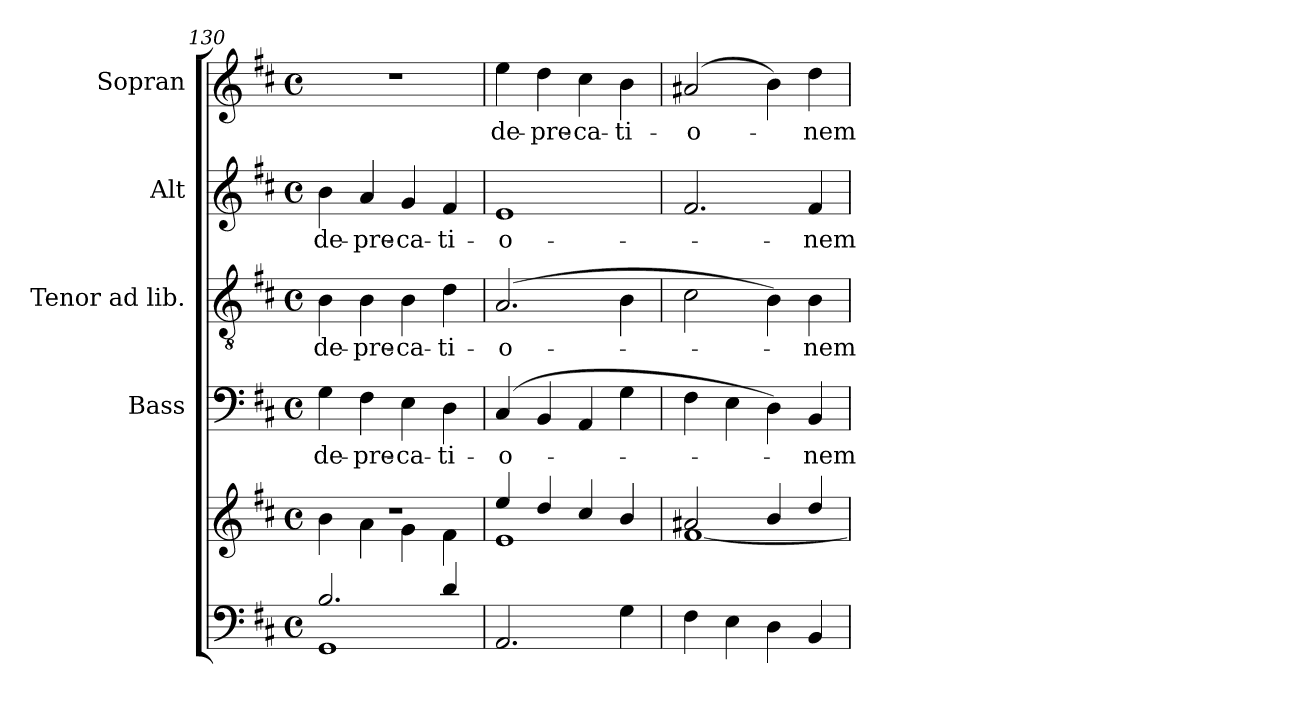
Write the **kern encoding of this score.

**kern	**kern	**kern	**text	**kern	**text	**kern	**text	**kern	**text
*part5	*part5	*part4	*part4	*part3	*part3	*part2	*part2	*part1	*part1
*staff6	*staff5	*staff4	*staff4	*staff3	*staff3	*staff2	*staff2	*staff1	*staff1
*	*	*I"Bass	*	*I"Tenor ad lib.	*	*I"Alt	*	*I"Sopran	*
*	*	*I'B.	*	*I'T.	*	*I'A.	*	*I'S.	*
*clefF4	*clefG2	*clefF4	*	*clefGv2	*	*clefG2	*	*clefG2	*
*k[f#c#]	*k[f#c#]	*k[f#c#]	*	*k[f#c#]	*	*k[f#c#]	*	*k[f#c#]	*
*D:	*D:	*D:	*	*D:	*	*D:	*	*D:	*
*M4/4	*M4/4	*M4/4	*	*M4/4	*	*M4/4	*	*M4/4	*
*met(c)	*met(c)	*met(c)	*	*met(c)	*	*met(c)	*	*met(c)	*
=130	=130	=130	=130	=130	=130	=130	=130	=130	=130
*^	*^	*	*	*	*	*	*	*	*
!	!	!	!	!	!LO:LY:b	!	!LO:LY:b	!	!LO:LY:b	!	!
2.B/	1GG	1rdd	4b\	4G\	de-	4B\	de-	4b\	de-	1r	.
!	!	!	!	!	!LO:LY:b	!	!LO:LY:b	!	!LO:LY:b	!	!
.	.	.	4a\	4F#\	-pre-	4B\	-pre-	4a/	-pre-	.	.
!	!	!	!	!	!LO:LY:b	!	!LO:LY:b	!	!LO:LY:b	!	!
.	.	.	4g\	4E\	-ca-	4B\	-ca-	4g/	-ca-	.	.
!	!	!	!	!	!LO:LY:b	!	!LO:LY:b	!	!LO:LY:b	!	!
4d/	.	.	4f#\	4D\	-ti-	4d\	-ti-	4f#/	-ti-	.	.
*v	*v	*	*	*	*	*	*	*	*	*	*
=131	=131	=131	=131	=131	=131	=131	=131	=131	=131	=131
!	!	!	!	!LO:LY:b	!	!LO:LY:b	!	!LO:LY:b	!	!LO:LY:b
2.AA/	4ee/	1e	(4C#/	-o-	(2.A/	-o-	1e	-o-	4ee\	de-
!	!	!	!	!	!	!	!	!	!	!LO:LY:b
.	4dd/	.	4BB/	.	.	.	.	.	4dd\	-pre-
!	!	!	!	!	!	!	!	!	!	!LO:LY:b
.	4cc#/	.	4AA/	.	.	.	.	.	4cc#\	-ca-
!	!	!	!	!	!	!	!	!	!	!LO:LY:b
4G\	4b/	.	4G\	.	4B\	.	.	.	4b\	-ti-
=132	=132	=132	=132	=132	=132	=132	=132	=132	=132	=132
!	!	!	!	!	!	!	!	!	!	!LO:LY:b
4F#\	2a#X/	[<1f#	4F#\	.	2c#\	.	2.f#/	.	(2a#X/	-o-
4E\	.	.	4E\	.	.	.	.	.	.	.
4D\	4b/	.	4D\)	.	4B\)	.	.	.	4b\)	.
!	!	!	!	!LO:LY:b	!	!LO:LY:b	!	!LO:LY:b	!	!LO:LY:b
4BB/	4dd/	.	4BB/	-nem	4B\	-nem	4f#/	-nem	4dd\	-nem
*	*v	*v	*	*	*	*	*	*	*	*
=	=	=	=	=	=	=	=	=	=
*-	*-	*-	*-	*-	*-	*-	*-	*-	*-
